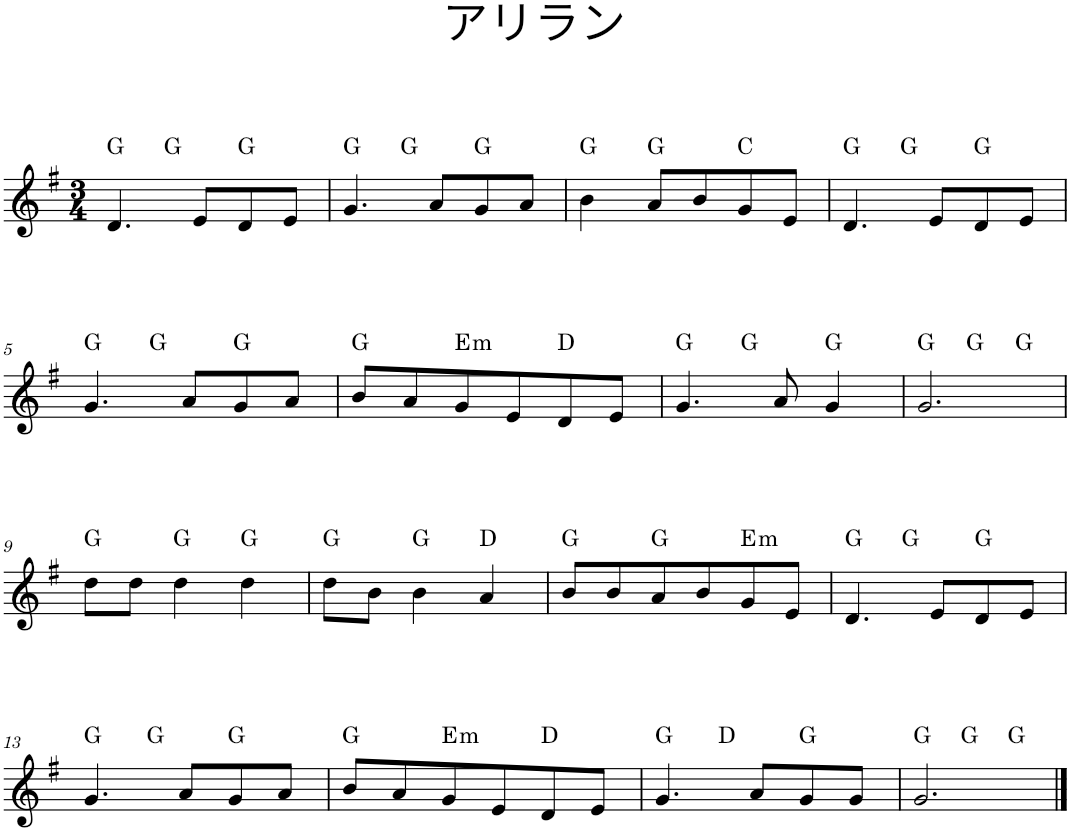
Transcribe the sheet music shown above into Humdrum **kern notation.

**kern	**harte
*part1	*part1
*staff1	*
*I"Piano	*
*I'Pno.	*
*clefG2	*
*k[f#]	*
*M3/4	*
=1	=1
*^	*
4.d/	4ryy	G:maj
.	2ryy	G:maj
8e/L	.	.
8d/	.	G:maj
8e/J	.	.
=2	=2	=2
4.g/	4ryy	G:maj
.	2ryy	G:maj
8a/L	.	.
8g/	.	G:maj
8a/J	.	.
*v	*v	*
=3	=3
4b\	G:maj
8a/L	G:maj
8b/	.
8g/	C:maj
8e/J	.
=4	=4
*^	*
4.d/	4ryy	G:maj
.	2ryy	G:maj
8e/L	.	.
8d/	.	G:maj
8e/J	.	.
!!LO:LB:g=z	!!
=5	=5	=5
4.g/	4ryy	G:maj
.	2ryy	G:maj
8a/L	.	.
8g/	.	G:maj
8a/J	.	.
*v	*v	*
=6	=6
8b/L	G:maj
8a/	.
!	!LO:H:kt=m
8g/	E:min
8e/	.
8d/	D:maj
8e/J	.
=7	=7
*^	*
4.g/	4ryy	G:maj
.	2ryy	G:maj
8a/	.	.
4g/	.	G:maj
=8	=8	=8
*	*^	*
2.g/	4ryy	2ryy	G:maj
.	2ryy	.	G:maj
.	.	4ryy	G:maj
*v	*v	*v	*
!!LO:LB:g=z
=9	=9
8dd\L	G:maj
8dd\J	.
4dd\	G:maj
4dd\	G:maj
=10	=10
8dd\L	G:maj
8b\J	.
4b\	G:maj
4a/	D:maj
=11	=11
8b/L	G:maj
8b/	.
8a/	G:maj
8b/	.
!	!LO:H:kt=m
8g/	E:min
8e/J	.
=12	=12
*^	*
4.d/	4ryy	G:maj
.	2ryy	G:maj
8e/L	.	.
8d/	.	G:maj
8e/J	.	.
!!LO:LB:g=z	!!
=13	=13	=13
4.g/	4ryy	G:maj
.	2ryy	G:maj
8a/L	.	.
8g/	.	G:maj
8a/J	.	.
*v	*v	*
=14	=14
8b/L	G:maj
8a/	.
!	!LO:H:kt=m
8g/	E:min
8e/	.
8d/	D:maj
8e/J	.
=15	=15
*^	*
4.g/	4ryy	G:maj
.	2ryy	D:maj
8a/L	.	.
8g/	.	G:maj
8g/J	.	.
=16	=16	=16
*	*^	*
2.g/	4ryy	2ryy	G:maj
.	2ryy	.	G:maj
.	.	4ryy	G:maj
*v	*v	*v	*
==	==
*-	*-
